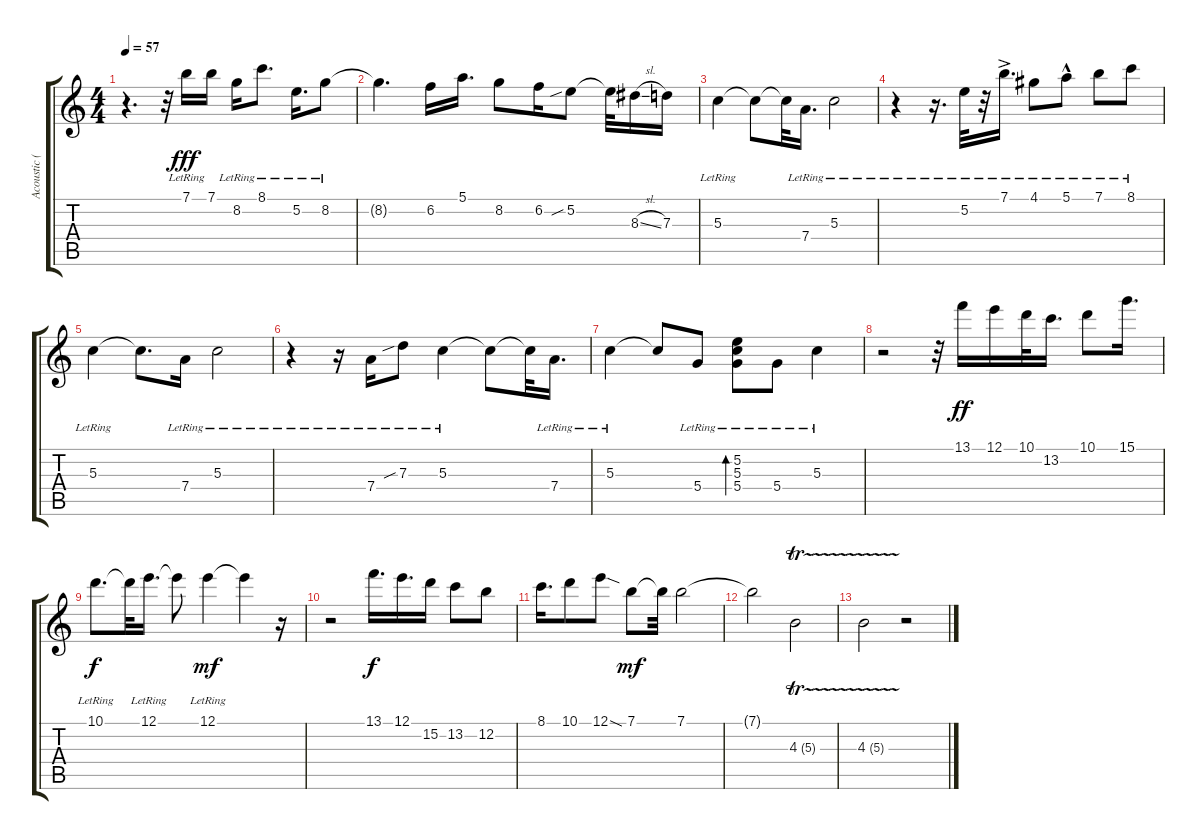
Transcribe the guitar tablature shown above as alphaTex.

\track ("Acoustic (nylon)" "Acoustic (") {instrument acousticguitarnylon}
\staff {score tabs}
\tuning (E4 B3 G3 D3 A2 E2) {hide}
\ts (4 4)
\tempo 57
\clef g2
\ks c
r.4{d dy f} r.32 7.1{lr}.16{dy fff} 7.1.16 8.2{lr}.16 8.1{lr}.8{d} 5.2{lr}.16{d} 8.2{lr}.8 |
8.2{t}.4{d} 6.2.16 5.1.16{d} 8.2.8 6.2.16 5.2{sib}.8 5.2{t}.32 8.3{sl}.16 7.3.16 |
5.3{lr}.4 5.3{t}.8 5.3{t}.32 7.4{lr}.16{d} 5.3{lr}.2 |
r.4 r.16{d} 5.2{lr}.32 r.32 7.1{ac lr}.16{d} 4.1{lr}.8 5.1{hac lr}.8 7.1{lr}.8 8.1{lr}.8 |
5.3{lr}.4 5.3{t}.8{d} 7.4{lr}.16 5.3{lr}.2 |
r.4 r.16 7.4{lr}.16 7.3{sib lr}.8 5.3{lr}.4 5.3{t}.8 5.3{t}.32 7.4{lr}.16{d} |
5.3{lr}.4 5.3{t}.8 5.4{lr}.8 (5.2{lr} 5.3{lr} 5.4{lr}).8{bd 30} 5.4{lr}.8 5.3{lr}.4 |
r.2 r.32 13.1.16{dy ff} 12.1.16 10.1.32 13.2.16{d} 10.1.8 15.1.16{d} |
10.1{lr}.8{d dy f} 10.1{t}.32 12.1{lr}.16{d} 12.1{t}.8 12.1{lr}.4{dy mf} 12.1{t}.4 r.16 |
r.2 13.1.16{d dy f} 12.1.16{d} 15.2.16 13.2.8 12.2.8 |
8.1.16{d} 10.1.8 12.1{sod}.8 7.1.8{dy mf} 7.1{t}.32 7.1.2 |
7.1{t}.2 4.3{tr (5 32)}.2 |
4.3{tr (5 32)}.2 r.2
